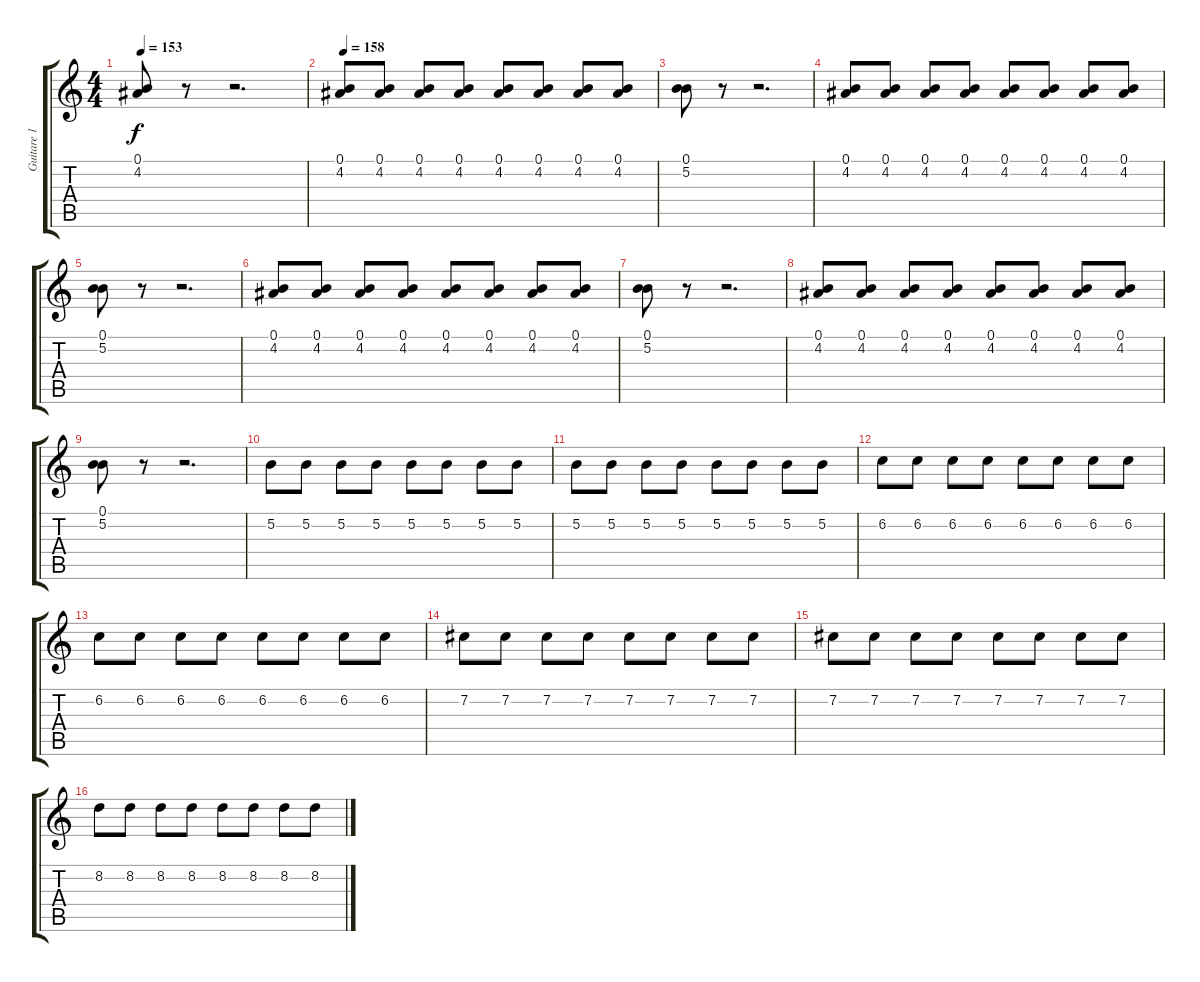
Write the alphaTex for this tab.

\track ("Guitare 1" "Guitare 1") {instrument distortionguitar}
\staff {score tabs}
\tuning (B3 Gb3 D3 A2 E2 B1) {hide}
\ts (4 4)
\tempo 153
\clef g2
\ks c
(0.1 4.2).8{dy f} r.8 r.2{d} |
\tempo 158
(0.1 4.2).8 (0.1 4.2).8 (0.1 4.2).8 (0.1 4.2).8 (0.1 4.2).8 (0.1 4.2).8 (0.1 4.2).8 (0.1 4.2).8 |
(0.1 5.2).8 r.8 r.2{d} |
(0.1 4.2).8 (0.1 4.2).8 (0.1 4.2).8 (0.1 4.2).8 (0.1 4.2).8 (0.1 4.2).8 (0.1 4.2).8 (0.1 4.2).8 |
(0.1 5.2).8 r.8 r.2{d} |
(0.1 4.2).8 (0.1 4.2).8 (0.1 4.2).8 (0.1 4.2).8 (0.1 4.2).8 (0.1 4.2).8 (0.1 4.2).8 (0.1 4.2).8 |
(0.1 5.2).8 r.8 r.2{d} |
(0.1 4.2).8 (0.1 4.2).8 (0.1 4.2).8 (0.1 4.2).8 (0.1 4.2).8 (0.1 4.2).8 (0.1 4.2).8 (0.1 4.2).8 |
(0.1 5.2).8 r.8 r.2{d} |
5.2.8{volume 10} 5.2.8 5.2.8 5.2.8 5.2.8 5.2.8 5.2.8 5.2.8 |
5.2.8 5.2.8 5.2.8 5.2.8 5.2.8 5.2.8 5.2.8 5.2.8 |
6.2.8 6.2.8 6.2.8 6.2.8 6.2.8 6.2.8 6.2.8 6.2.8 |
6.2.8 6.2.8 6.2.8 6.2.8 6.2.8 6.2.8 6.2.8 6.2.8 |
7.2.8 7.2.8 7.2.8 7.2.8 7.2.8 7.2.8 7.2.8 7.2.8 |
7.2.8 7.2.8 7.2.8 7.2.8 7.2.8 7.2.8 7.2.8 7.2.8 |
8.2.8 8.2.8 8.2.8 8.2.8 8.2.8 8.2.8 8.2.8 8.2.8
